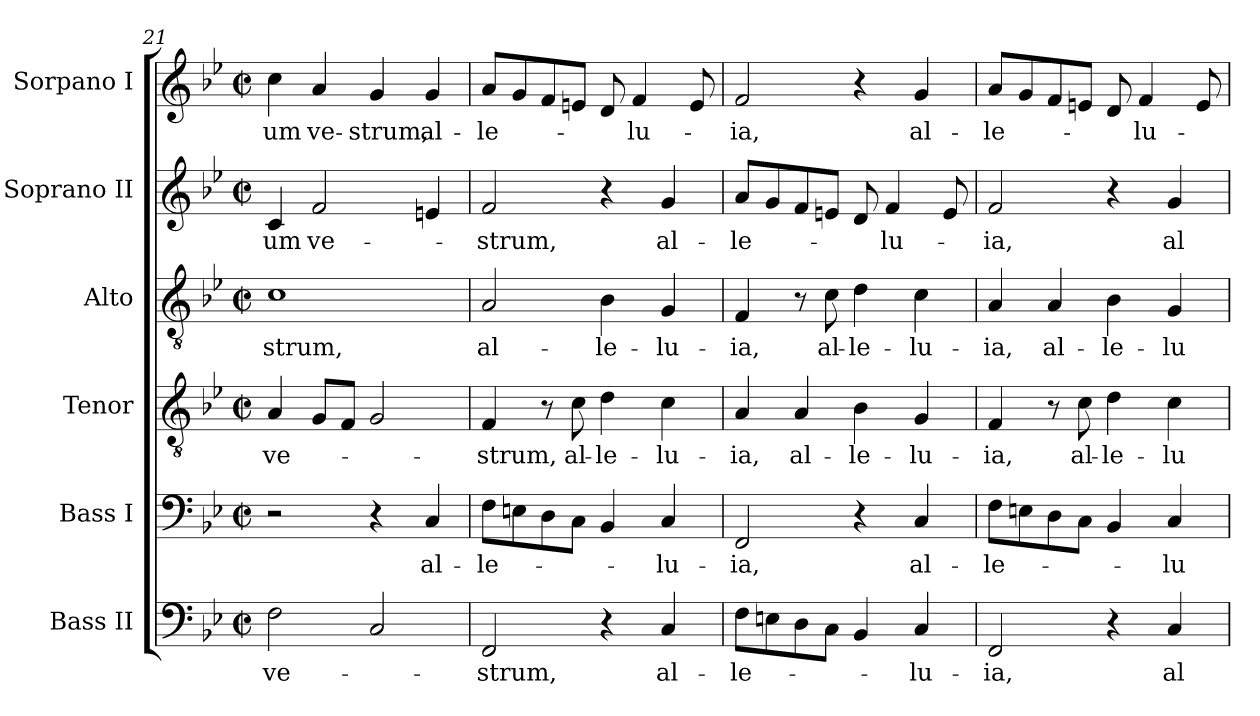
**kern	**text	**kern	**text	**kern	**text	**kern	**text	**kern	**text	**kern	**text
*part6	*part6	*part5	*part5	*part4	*part4	*part3	*part3	*part2	*part2	*part1	*part1
*staff6	*staff6	*staff5	*staff5	*staff4	*staff4	*staff3	*staff3	*staff2	*staff2	*staff1	*staff1
*I"Bass II	*	*I"Bass I	*	*I"Tenor	*	*I"Alto	*	*I"Soprano II	*	*I"Sorpano I	*
!!LO:PB:g=z
*clefF4	*	*clefF4	*	*clefGv2	*	*clefGv2	*	*clefG2	*	*clefG2	*
*	*	*	*	*ITrd7c12	*	*	*	*	*	*	*
*k[b-e-]	*	*k[b-e-]	*	*k[b-e-]	*	*k[b-e-]	*	*k[b-e-]	*	*k[b-e-]	*
*B-:	*	*B-:	*	*B-:	*	*B-:	*	*B-:	*	*B-:	*
*M2/2	*	*M2/2	*	*M2/2	*	*M2/2	*	*M2/2	*	*M2/2	*
*met(c|)	*	*met(c|)	*	*met(c|)	*	*met(c|)	*	*met(c|)	*	*met(c|)	*
=21	=21	=21	=21	=21	=21	=21	=21	=21	=21	=21	=21
!	!LO:LY:b:color=#000000	!	!	!	!	!	!	!	!	!	!
!	!	!	!	!	!LO:LY:b:color=#000000	!	!	!	!	!	!
!	!	!	!	!	!	!	!LO:LY:b:color=#000000	!	!	!	!
!	!	!	!	!	!	!	!	!	!LO:LY:b:color=#000000	!	!
!	!	!	!	!	!	!	!	!	!	!	!LO:LY:b:color=#000000
2Fi\	ve-	2r	.	4AAi/	ve-	1ci	-strum,	4ci/	-um	4cci\	-um
!	!	!	!	!	!	!	!	!	!LO:LY:b:color=#000000	!	!
!	!	!	!	!	!	!	!	!	!	!	!LO:LY:b:color=#000000
.	.	.	.	8GGi/L	.	.	.	2fi/	ve-	4ai/	ve-
.	.	.	.	8FFi/J	.	.	.	.	.	.	.
!	!	!	!	!	!	!	!	!	!	!	!LO:LY:b:color=#000000
2Ci/	.	4r	.	2GGi/	.	.	.	.	.	4gi/	-strum,
!	!	!	!LO:LY:b:color=#000000	!	!	!	!	!	!	!	!
!	!	!	!	!	!	!	!	!	!	!	!LO:LY:b:color=#000000
.	.	4Ci/	al-	.	.	.	.	4eni/	.	4gi/	al-
=22	=22	=22	=22	=22	=22	=22	=22	=22	=22	=22	=22
!	!LO:LY:b:color=#000000	!	!	!	!	!	!	!	!	!	!
!	!	!	!LO:LY:b:color=#000000	!	!	!	!	!	!	!	!
!	!	!	!	!	!LO:LY:b:color=#000000	!	!	!	!	!	!
!	!	!	!	!	!	!	!LO:LY:b:color=#000000	!	!	!	!
!	!	!	!	!	!	!	!	!	!LO:LY:b:color=#000000	!	!
!	!	!	!	!	!	!	!	!	!	!	!LO:LY:b:color=#000000
2FFi/	-strum,	8Fi\L	-le-	4FFi/	-strum,	2Ai/	al-	2fi/	-strum,	8ai/L	-le-
.	.	8Eni\	.	.	.	.	.	.	.	8gi/	.
.	.	8Di\	.	8r	.	.	.	.	.	8fi/	.
!	!	!	!	!	!LO:LY:b:color=#000000	!	!	!	!	!	!
.	.	8Ci\J	.	8Ci\	al-	.	.	.	.	8eni/J	.
!	!	!	!	!	!LO:LY:b:color=#000000	!	!	!	!	!	!
!	!	!	!	!	!	!	!LO:LY:b:color=#000000	!	!	!	!
4r	.	4BB-i/	.	4Di\	-le-	4B-i\	-le-	4r	.	8di/	.
!	!	!	!	!	!	!	!	!	!	!	!LO:LY:b:color=#000000
.	.	.	.	.	.	.	.	.	.	4fi/	-lu-
!	!LO:LY:b:color=#000000	!	!	!	!	!	!	!	!	!	!
!	!	!	!LO:LY:b:color=#000000	!	!	!	!	!	!	!	!
!	!	!	!	!	!LO:LY:b:color=#000000	!	!	!	!	!	!
!	!	!	!	!	!	!	!LO:LY:b:color=#000000	!	!	!	!
!	!	!	!	!	!	!	!	!	!LO:LY:b:color=#000000	!	!
4Ci/	al-	4Ci/	-lu-	4Ci\	-lu-	4Gi/	-lu-	4gi/	al-	.	.
.	.	.	.	.	.	.	.	.	.	8ei/	.
=23	=23	=23	=23	=23	=23	=23	=23	=23	=23	=23	=23
!	!LO:LY:b:color=#000000	!	!	!	!	!	!	!	!	!	!
!	!	!	!LO:LY:b:color=#000000	!	!	!	!	!	!	!	!
!	!	!	!	!	!LO:LY:b:color=#000000	!	!	!	!	!	!
!	!	!	!	!	!	!	!LO:LY:b:color=#000000	!	!	!	!
!	!	!	!	!	!	!	!	!	!LO:LY:b:color=#000000	!	!
!	!	!	!	!	!	!	!	!	!	!	!LO:LY:b:color=#000000
8Fi\L	-le-	2FFi/	-ia,	4AAi/	-ia,	4Fi/	-ia,	8ai/L	-le-	2fi/	-ia,
8Eni\	.	.	.	.	.	.	.	8gi/	.	.	.
!	!	!	!	!	!LO:LY:b:color=#000000	!	!	!	!	!	!
8Di\	.	.	.	4AAi/	al-	8r	.	8fi/	.	.	.
!	!	!	!	!	!	!	!LO:LY:b:color=#000000	!	!	!	!
8Ci\J	.	.	.	.	.	8ci\	al-	8eni/J	.	.	.
!	!	!	!	!	!LO:LY:b:color=#000000	!	!	!	!	!	!
!	!	!	!	!	!	!	!LO:LY:b:color=#000000	!	!	!	!
4BB-i/	.	4r	.	4BB-i\	-le-	4di\	-le-	8di/	.	4r	.
!	!	!	!	!	!	!	!	!	!LO:LY:b:color=#000000	!	!
.	.	.	.	.	.	.	.	4fi/	-lu-	.	.
!	!LO:LY:b:color=#000000	!	!	!	!	!	!	!	!	!	!
!	!	!	!LO:LY:b:color=#000000	!	!	!	!	!	!	!	!
!	!	!	!	!	!LO:LY:b:color=#000000	!	!	!	!	!	!
!	!	!	!	!	!	!	!LO:LY:b:color=#000000	!	!	!	!
!	!	!	!	!	!	!	!	!	!	!	!LO:LY:b:color=#000000
4Ci/	-lu-	4Ci/	al-	4GGi/	-lu-	4ci\	-lu-	.	.	4gi/	al-
.	.	.	.	.	.	.	.	8ei/	.	.	.
=24	=24	=24	=24	=24	=24	=24	=24	=24	=24	=24	=24
!	!LO:LY:b:color=#000000	!	!	!	!	!	!	!	!	!	!
!	!	!	!LO:LY:b:color=#000000	!	!	!	!	!	!	!	!
!	!	!	!	!	!LO:LY:b:color=#000000	!	!	!	!	!	!
!	!	!	!	!	!	!	!LO:LY:b:color=#000000	!	!	!	!
!	!	!	!	!	!	!	!	!	!LO:LY:b:color=#000000	!	!
!	!	!	!	!	!	!	!	!	!	!	!LO:LY:b:color=#000000
2FFi/	-ia,	8Fi\L	-le-	4FFi/	-ia,	4Ai/	-ia,	2fi/	-ia,	8ai/L	-le-
.	.	8Eni\	.	.	.	.	.	.	.	8gi/	.
!	!	!	!	!	!	!	!LO:LY:b:color=#000000	!	!	!	!
.	.	8Di\	.	8r	.	4Ai/	al-	.	.	8fi/	.
!	!	!	!	!	!LO:LY:b:color=#000000	!	!	!	!	!	!
.	.	8Ci\J	.	8Ci\	al-	.	.	.	.	8eni/J	.
!	!	!	!	!	!LO:LY:b:color=#000000	!	!	!	!	!	!
!	!	!	!	!	!	!	!LO:LY:b:color=#000000	!	!	!	!
4r	.	4BB-i/	.	4Di\	-le-	4B-i\	-le-	4r	.	8di/	.
!	!	!	!	!	!	!	!	!	!	!	!LO:LY:b:color=#000000
.	.	.	.	.	.	.	.	.	.	4fi/	-lu-
!	!LO:LY:b:color=#000000	!	!	!	!	!	!	!	!	!	!
!	!	!	!LO:LY:b:color=#000000	!	!	!	!	!	!	!	!
!	!	!	!	!	!LO:LY:b:color=#000000	!	!	!	!	!	!
!	!	!	!	!	!	!	!LO:LY:b:color=#000000	!	!	!	!
!	!	!	!	!	!	!	!	!	!LO:LY:b:color=#000000	!	!
4Ci/	al-	4Ci/	-lu-	4Ci\	-lu-	4Gi/	-lu-	4gi/	al-	.	.
.	.	.	.	.	.	.	.	.	.	8ei/	.
=	=	=	=	=	=	=	=	=	=	=	=
*-	*-	*-	*-	*-	*-	*-	*-	*-	*-	*-	*-
